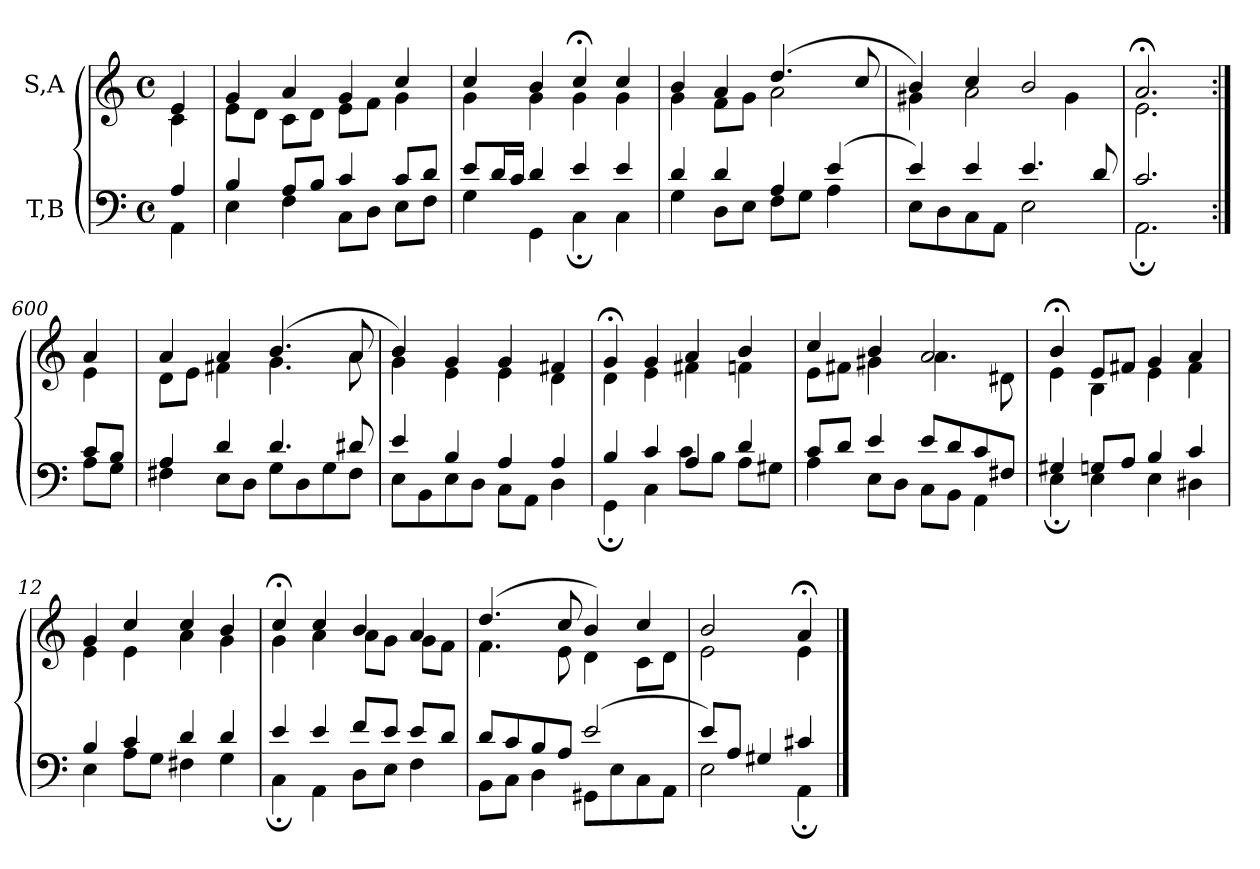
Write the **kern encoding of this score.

**kern	**kern
*part2	*part1
*staff2	*staff1
*I"T,B	*I"S,A
*clefF4	*clefG2
*k[]	*k[]
*M4/4	*M4/4
*met(c)	*met(c)
=	=
*^	*^
4A	4AA	4e	4c
=1	=1	=1	=1
4B	4E	4g	8eL
.	.	.	8dJ
8AL	4F	4a	8cL
8BJ	.	.	8dJ
4c	8CL	4g	8eL
.	8DJ	.	8fJ
8cL	8EL	4cc	4g
8dJ	8FJ	.	.
=2	=2	=2	=2
8eL	4G	4cc	4g
16dL	.	.	.
16cJJ	.	.	.
4d	4GG	4b	4g
4e	4C;	4cc;<	4g
4e	4C	4cc	4g
=3	=3	=3	=3
4d	4G	4b	4g
4d	8DL	4a	8fL
.	8EJ	.	8gJ
4A	8FL	(>4.dd	2a
.	8GJ	.	.
(>4e	4A	.	.
.	.	8cc	.
=4	=4	=4	=4
4e)	8EL	4b)	4g#X
.	8D	.	.
4e	8C	4cc	2a
.	8AAJ	.	.
4.e	2E	2b	.
.	.	.	4g#
8d	.	.	.
=599	=599	=599	=599
2.c	2.AA;	2.a;<	2.e
=600:|!	=600:|!	=600:|!	=600:|!
8cL	8AL	4a	4e
8BJ	8GJ	.	.
=7	=7	=7	=7
4A	4F#X	4a	8dL
.	.	.	8eJ
4d	8EL	4a	4f#X
.	8DJ	.	.
4.d	8GL	(>4.b	4.g
.	8D	.	.
.	8G	.	.
8d#X	8F#J	8a	8a
=8	=8	=8	=8
4e	8EL	4b)	4g
.	8BB	.	.
4B	8E	4g	4e
.	8DJ	.	.
4A	8CL	4g	4e
.	8AAJ	.	.
4A	4D	4f#X	4d
=9	=9	=9	=9
4B	4GG;	4g;<	4d
4c	4C	4g	4e
4A	8cL	4a	4f#X
.	8BJ	.	.
4d	8AL	4b	4fn
.	8G#XJ	.	.
=10	=10	=10	=10
8cL	4A	4cc	8eL
8dJ	.	.	8f#XJ
4e	8EL	4b	4g#X
.	8DJ	.	.
8eL	8CL	2a	4.a
8d	8BBJ	.	.
8c	4AA	.	.
8F#XJ	.	.	8d#X
=11	=11	=11	=11
4G#X	4E;	4b;<	4e
8GnL	4E	8eL	4B
8AJ	.	8f#XJ	.
4B	4E	4g	4e
4c	4D#X	4a	4f#
=12	=12	=12	=12
4B	4E	4g	4e
4c	8AL	4cc	4e
.	8GJ	.	.
4d	4F#X	4cc	4a
4d	4G	4b	4g
=13	=13	=13	=13
4e	4C;	4cc;<	4g
4e	4AA	4cc	4a
8fL	8DL	4b	8aL
8eJ	8EJ	.	8gJ
8eL	4F	4a	8gL
8dJ	.	.	8fJ
=14	=14	=14	=14
8dL	8BBL	(>4.dd	4.f
8c	8CJ	.	.
8B	4D	.	.
8AJ	.	8cc	8e
(>2e	8GG#XL	4b)	4d
.	8E	.	.
.	8C	4cc	8cL
.	8AAJ	.	8dJ
=609	=609	=609	=609
8eL)	2E	2b	2e
8AJ	.	.	.
4G#X	.	.	.
4c#X	4AA;	4a;<	4e
*v	*v	*	*
*	*v	*v
==	==
*-	*-
